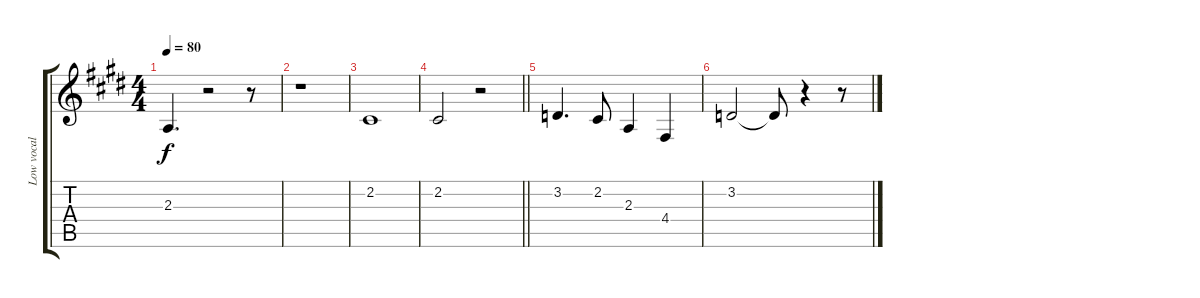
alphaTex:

\track ("Low vocal - George" "Low vocal ") {instrument stringensemble1}
\staff {score tabs}
\tuning (E4 B3 G3 D3 A2 E2) {hide}
\ts (4 4)
\tempo 80
\clef g2
\ks c#minor
2.3.4{d dy f} r.2 r.8 |
r.1 |
2.2.1 |
\barLineRight lightlight
2.2.2 r.2 |
3.2.4{d} 2.2.8 2.3.4 4.4.4 |
3.2.2 3.2{t}.8 r.4 r.8
